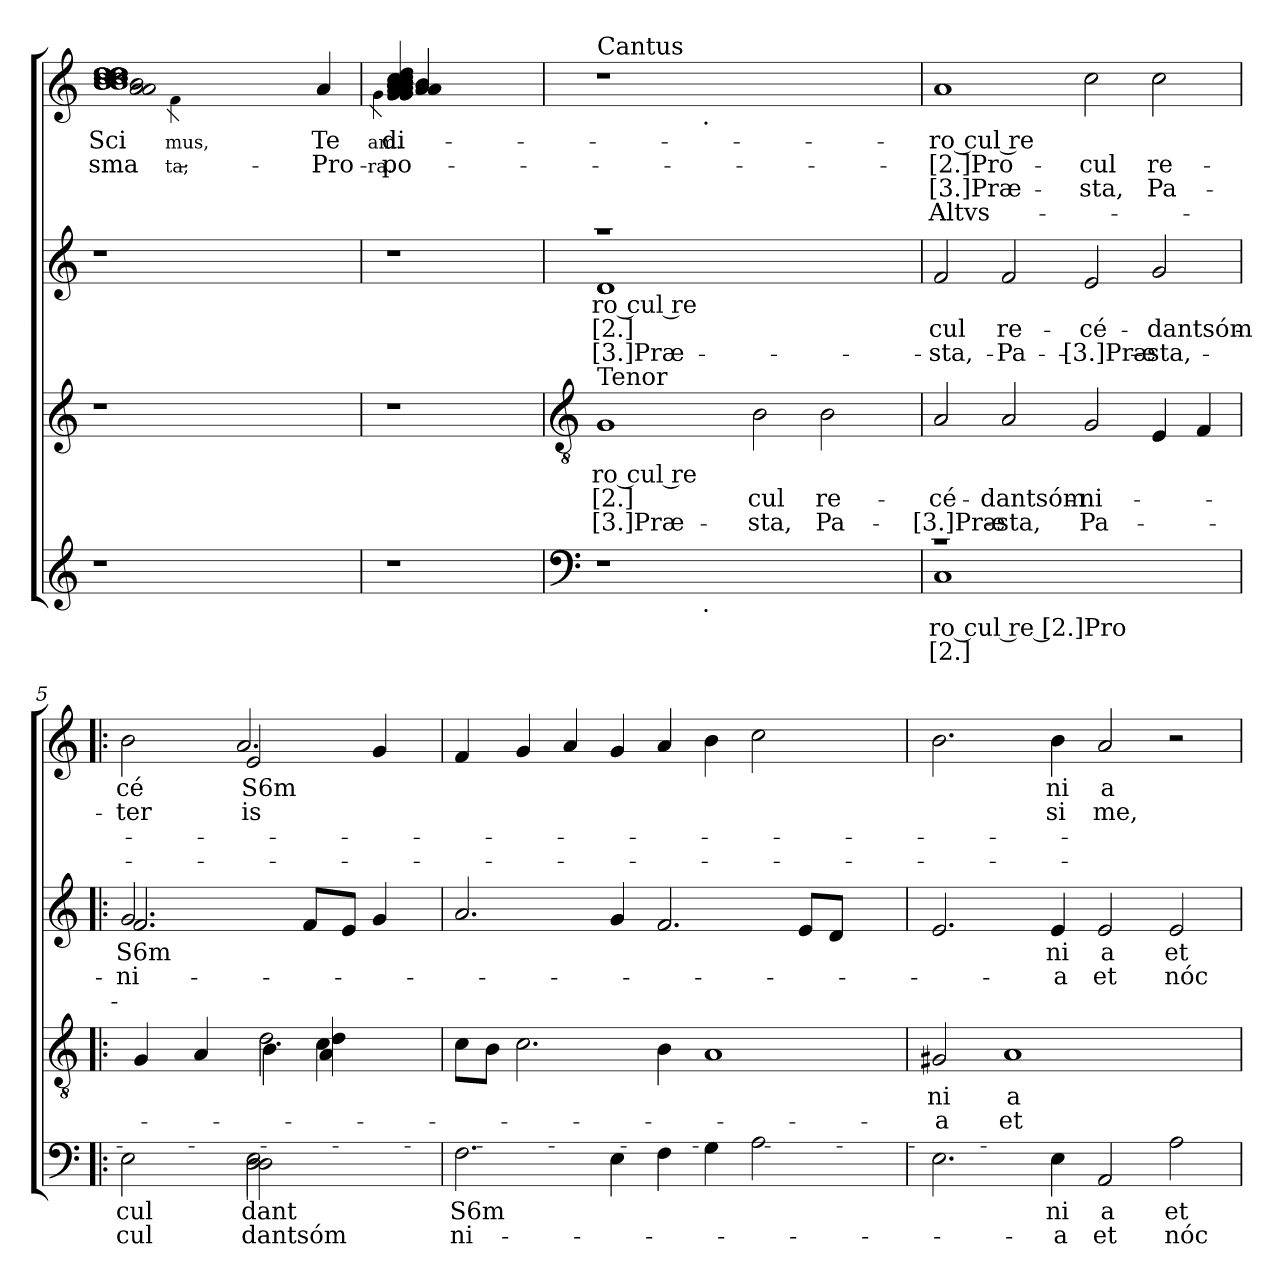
**kern	**text	**text	**kern	**text	**text	**text	**kern	**text	**text	**text	**kern	**text	**text	**text	**text
*part4	*part4	*part4	*part3	*part3	*part3	*part3	*part2	*part2	*part2	*part2	*part1	*part1	*part1	*part1	*part1
*staff4	*staff4	*staff4	*staff3	*staff3	*staff3	*staff3	*staff2	*staff2	*staff2	*staff2	*staff1	*staff1	*staff1	*staff1	*staff1
*clefG2	*	*	*clefG2	*	*	*	*clefG2	*	*	*	*clefG2	*	*	*	*
*k[]	*	*	*k[]	*	*	*	*k[]	*	*	*	*k[]	*	*	*	*
*C:	*	*	*C:	*	*	*	*C:	*	*	*	*C:	*	*	*	*
=1	=1	=1	=1	=1	=1	=1	=1	=1	=1	=1	=1	=1	=1	=1	=1
!	!	!	!	!	!	!	!	!	!	!	!LO:N:n=1:head=open	!	!	!	!
!	!	!	!	!	!	!	!	!	!	!	!LO:N:n=3:head=open	!	!	!	!
!	!	!	!	!	!	!	!	!	!	!	!LO:N:n=4:head=open	!	!	!	!
!	!	!	!	!	!	!	!	!	!	!	!LO:N:n=5:head=open	!	!	!	!
!	!	!	!	!	!	!	!	!	!	!	!LO:N:n=6:head=open	!	!	!	!
!	!	!	!	!	!	!	!	!	!	!	!LO:N:n=7:head=open	!	!	!	!
!	!	!	!	!	!	!	!	!	!	!	!LO:N:n=8:head=open	!	!	!	!
!	!	!	!	!	!	!	!	!	!	!	!LO:N:n=9:head=open	!	!	!	!
!	!	!	!	!	!	!	!	!	!	!	!LO:N:n=10:head=open	!	!	!	!
!	!	!	!	!	!	!	!	!	!	!	!LO:N:n=11:head=open	!	!	!	!
*	*	*	*	*	*	*	*	*	*	*	*^	*	*	*	*
*	*	*	*	*	*	*	*	*	*	*	*	*^	*	*	*	*
!	!	!	!	!	!	!	!	!	!	!	!LO:N:n=12:head=open	!	!LO:N:n=1:head=open	!LO:LY:b:rj	!LO:LY:b:rj	!	!
!	!	!	!	!	!	!	!	!	!	!	!	!	!LO:N:n=2:head=open	!	!	!	!
!	!	!	!	!	!	!	!	!	!	!	!	!	!LO:N:n=3:head=open	!LO:LY:b	!LO:LY:b	!	!
1r	.	.	1r	.	.	.	1r	.	.	.	1b 1b 1b 1cc 1cc 1cc 1dd 1dd 1dd 1dd 1dd 1dd	2.ryy	1a 1a 1b	Sci	-sma-	.	.
!	!	!	!	!	!	!	!	!	!	!	!	!	!	!LO:LY:b	!LO:LY:b	!	!
.	.	.	.	.	.	.	.	.	.	.	.	4qf\	.	mus,	-ta;	.	.
.	.	.	.	.	.	.	.	.	.	.	.	1ryy	.	.	.	.	.
1ryy	.	.	1ryy	.	.	.	1ryy	.	.	.	2.ryy	.	1ryy	.	.	.	.
!	!	!	!	!	!	!	!	!	!	!	!LO:N:head=solid	!	!	!LO:LY:b	!LO:LY:b	!	!
.	.	.	.	.	.	.	.	.	.	.	4a/	4ryy	.	Te	-Pro-	.	.
!!LO:LB:g=z	!!	!!
=2	=2	=2	=2	=2	=2	=2	=2	=2	=2	=2	=2	=2	=2	=2	=2	=2	=2
!	!	!	!	!	!	!	!	!	!	!	!	!	!	!LO:LY:b	!LO:LY:b	!	!
.	.	.	.	.	.	.	.	.	.	.	.	4qg\	.	-am.	-ra.	.	.
!	!	!	!	!	!	!	!	!	!	!	!LO:N:n=1:head=solid	!	!	!	!	!	!
!	!	!	!	!	!	!	!	!	!	!	!LO:N:n=2:head=solid	!	!	!	!	!	!
!	!	!	!	!	!	!	!	!	!	!	!LO:N:n=3:head=solid	!	!	!	!	!	!
!	!	!	!	!	!	!	!	!	!	!	!LO:N:n=4:head=solid	!	!	!	!	!	!
!	!	!	!	!	!	!	!	!	!	!	!LO:N:n=5:head=solid	!	!	!	!	!	!
!	!	!	!	!	!	!	!	!	!	!	!LO:N:n=6:head=solid	!	!	!	!	!	!
!	!	!	!	!	!	!	!	!	!	!	!LO:N:n=7:head=solid	!	!	!	!	!	!
!	!	!	!	!	!	!	!	!	!	!	!LO:N:n=8:head=solid	!	!	!	!	!	!
!	!	!	!	!	!	!	!	!	!	!	!LO:N:n=9:head=solid	!	!	!	!	!	!
!	!	!	!	!	!	!	!	!	!	!	!LO:N:n=10:head=solid	!	!	!	!	!	!
!	!	!	!	!	!	!	!	!	!	!	!LO:N:n=11:head=solid	!	!	!	!	!	!
!	!	!	!	!	!	!	!	!	!	!	!LO:N:n=12:head=solid	!	!LO:N:n=1:head=solid	!LO:LY:b	!LO:LY:b	!	!
!	!	!	!	!	!	!	!	!	!	!	!	!	!LO:N:n=2:head=solid	!	!	!	!
!	!	!	!	!	!	!	!	!	!	!	!	!	!LO:N:n=3:head=solid	!LO:LY:b	!LO:LY:b	!	!
1r	.	.	1r	.	.	.	1r	.	.	.	4g/ 4g/ 4a/ 4a/ 4b/ 4b/ 4b/ 4b/ 4b/ 4cc/ 4cc/ 4dd/	2.ryy	4a/ 4a/ 4b/	-di-	-po-	.	.
.	.	.	.	.	.	.	.	.	.	.	2.ryy	.	2.ryy	.	.	.	.
.	.	.	.	.	.	.	.	.	.	.	.	4ryy	.	.	.	.	.
*	*	*	*	*	*	*	*	*	*	*	*v	*v	*v	*	*	*	*
!!LO:LB:g=z
=3	=3	=3	=3	=3	=3	=3	=3	=3	=3	=3	=3	=3	=3	=3	=3
*clefF4	*	*	*clefGv2	*	*	*	*	*	*	*	*	*	*	*	*
*	*	*	*	*	*	*	*	*	*	*	*^	*	*	*	*
!	!	!	!	!	!	!	!	!	!	!	!LO:TX:a:t=Cantus	!	!	!	!	!
!	!	!	!LO:TX:a:t=Tenor	!	!	!	!	!	!	!	!	!	!	!	!	!
!LO:TX:a:t=Bassus	!	!	!	!	!	!	!	!	!	!	!	!	!	!	!	!
!	!	!	!	!LO:LY:b:rj	!LO:LY:b:rj	!LO:LY:b:rj	!	!LO:LY:b:rj	!LO:LY:b:rj	!LO:LY:b:rj	!	!	!	!	!	!
*^	*	*	*	*	*	*	*^	*	*	*	*	*	*	*	*	*
1r	2ryy	.	.	1G	ro cul re	[2.]	[3.]Præ-	1raa	1d	ro cul re	[2.]	[3.]Præ-	1r	2ryy	.	.	.	.
.	8.ryy	.	.	.	.	.	.	.	.	.	.	.	.	8.ryy	.	.	.	.
!	!	!	!	!	!	!	!	!	!	!	!	!	!	!LO:TX:b:t=.	!	!	!	!
!	!LO:TX:b:t=.	!	!	!	!	!	!	!	!	!	!	!	!	!	!	!	!	!
.	1ryy	.	.	.	.	.	.	.	.	.	.	.	.	1ryy	.	.	.	.
!	!	!	!	!	!	!LO:LY:b	!LO:LY:b	!	!	!	!	!	!	!	!	!	!	!
1ryy	.	.	.	2B\	.	cul	-sta,	1ryy	1ryy	.	.	.	1ryy	.	.	.	.	.
!	!	!	!	!	!	!LO:LY:b	!LO:LY:b	!	!	!	!	!	!	!	!	!	!	!
.	.	.	.	2B\	.	re-	Pa-	.	.	.	.	.	.	.	.	.	.	.
.	4ryy	.	.	.	.	.	.	.	.	.	.	.	.	4ryy	.	.	.	.
.	16ryy	.	.	.	.	.	.	.	.	.	.	.	.	16ryy	.	.	.	.
=4	=4	=4	=4	=4	=4	=4	=4	=4	=4	=4	=4	=4	=4	=4	=4	=4	=4	=4
!	!	!LO:LY:b:rj	!LO:LY:b:rj	!	!	!LO:LY:b	!LO:LY:b	!	!	!	!LO:LY:b	!LO:LY:b	!	!	!LO:LY:b:rj	!LO:LY:b:rj	!LO:LY:b:rj	!LO:LY:b:rj
*	*	*	*	*	*	*	*	*v	*v	*	*	*	*	*	*	*	*	*
*	*	*	*	*	*	*	*	*	*	*	*	*v	*v	*	*	*	*
1rc	1C	ro cul re [2.]Pro	[2.]	2A/	.	-cé-	-[3.]Præ-	2f/	.	cul	-sta,	1a	ro cul re	[2.]Pro-	[3.]Præ-	Altvs-
!	!	!	!	!	!	!LO:LY:b	!LO:LY:b	!	!	!LO:LY:b	!LO:LY:b	!	!	!	!	!
.	.	.	.	2A/	.	-dantsóm-	-sta,	2f/	.	re-	Pa-	.	.	.	.	.
!	!	!	!	!	!	!LO:LY:b	!LO:LY:b	!	!	!LO:LY:b	!LO:LY:b	!	!	!LO:LY:b	!LO:LY:b	!
1ryy	1ryy	.	.	2G/	.	-ni-	Pa-	2e/	.	-cé-	-[3.]Præ-	2cc\	.	-cul	-sta,	.
!	!	!	!	!	!	!	!	!	!	!LO:LY:b	!LO:LY:b	!	!	!LO:LY:b	!LO:LY:b	!
.	.	.	.	4E/	.	.	.	2g/	.	-dantsóm-	-sta,	2cc\	.	re-	Pa-	.
.	.	.	.	4F/	.	.	.	.	.	.	.	.	.	.	.	.
!!LO:LB:g=z
=5!|:	=5!|:	=5!|:	=5!|:	=5!|:	=5!|:	=5!|:	=5!|:	=5!|:	=5!|:	=5!|:	=5!|:	=5!|:	=5!|:	=5!|:	=5!|:	=5!|:
!	!	!LO:LY:b	!LO:LY:b	!	!	!	!	!	!LO:LY:b	!LO:LY:b	!	!	!LO:LY:b	!LO:LY:b	!	!
*^	*	*	*	*^	*	*	*	*^	*	*	*	*^	*	*	*	*
*	*	*^	*	*	*	*^	*	*	*	*	*	*	*	*	*	*	*	*	*	*
*	*	*	*	*	*	*	*	*^	*	*	*	*	*	*	*	*	*	*	*	*	*	*
8..ryy	2E\	2ryy	2ryy	cul	cul	8..ryy	32ryy	32ryy	32ryy	.	.	.	2.g/	2.f/	S6m	-ni-	.	2b\	2ryy	cé	-ter	.	.
.	.	.	.	.	.	.	4G/	2.ryy	2.ryy	.	.	.	.	.	.	.	.	.	.	.	.	.	.
4ryy	.	.	.	.	.	4ryy	.	.	.	.	.	.	.	.	.	.	.	.	.	.	.	.	.
.	.	.	.	.	.	.	4A/	.	.	.	.	.	.	.	.	.	.	.	.	.	.	.	.
32ryy	.	.	.	.	.	16ryy	.	.	.	.	.	.	.	.	.	.	.	.	.	.	.	.	.
!	!	!	!	!LO:LY:b	!LO:LY:b	!	!	!	!	!	!	!	!	!	!	!	!	!	!	!	!	!	!
!	!	!	!	!LO:LY:b	!LO:LY:b	!	!	!	!	!	!	!	!	!	!	!	!	!	!	!	!	!	!
!	!	!	!	!LO:LY:b	!LO:LY:b	!	!	!	!	!	!	!	!	!	!	!	!	!	!	!LO:LY:b	!LO:LY:b	!	!
!	!	!	!	!	!	!	!	!	!	!	!	!	!	!	!	!	!	!	!	!LO:LY:b	!LO:LY:b	!	!
2ryy	2E\	2D\	2D\	dant	-dantsóm-	.	.	.	.	.	.	.	.	.	.	.	.	2e/	2.a/	S6m	is	.	.
.	.	.	.	.	.	2.d\	4B\	.	.	.	.	.	.	.	.	.	.	.	.	.	.	.	.
.	.	.	.	.	.	.	.	.	.	.	.	.	8f/L	32ryy	.	.	.	.	.	.	.	.	.
.	.	.	.	.	.	.	4c\	4d\	4A/	.	.	.	.	2ryy	.	.	.	.	.	.	.	.	.
.	.	.	.	.	.	.	.	.	.	.	.	.	8e/J	.	.	.	.	.	.	.	.	.	.
4ryy	4ryy	4ryy	4ryy	.	.	.	.	.	.	.	.	.	4g/	.	.	.	.	4g/	.	.	.	.	.
.	.	.	.	.	.	.	4ryy	4ryy	4ryy	.	.	.	.	.	.	.	.	.	.	.	.	.	.
32ryy	32ryy	32ryy	32ryy	.	.	.	.	.	.	.	.	.	32ryy	.	.	.	.	32ryy	32ryy	.	.	.	.
*	*	*	*	*	*	*v	*v	*v	*v	*	*	*	*	*	*	*	*	*	*	*	*	*	*
*	*	*	*	*	*	*	*	*	*	*v	*v	*	*	*	*	*	*	*	*	*
=6	=6	=6	=6	=6	=6	=6	=6	=6	=6	=6	=6	=6	=6	=6	=6	=6	=6	=6	=6
!	!	!	!	!LO:LY:b	!LO:LY:b	!	!	!	!	!	!	!	!	!	!	!	!	!	!
*v	*v	*v	*v	*	*	*	*	*	*	*	*	*	*	*v	*v	*	*	*	*
2.F\	S6m	-ni-	8c\L	.	.	.	2.a/	.	.	.	4f/	.	.	.	.
.	.	.	8B\J	.	.	.	.	.	.	.	.	.	.	.	.
.	.	.	2.c\	.	.	.	.	.	.	.	4g/	.	.	.	.
.	.	.	.	.	.	.	.	.	.	.	4a/	.	.	.	.
4E\	.	.	.	.	.	.	4g/	.	.	.	4g/	.	.	.	.
4F\	.	.	4B\	.	.	.	2.f/	.	.	.	4a/	.	.	.	.
4G\	.	.	1A	.	.	.	.	.	.	.	4b\	.	.	.	.
2A\	.	.	.	.	.	.	.	.	.	.	2cc\	.	.	.	.
.	.	.	.	.	.	.	8e/L	.	.	.	.	.	.	.	.
.	.	.	.	.	.	.	8d/J	.	.	.	.	.	.	.	.
4ryy	.	.	.	.	.	.	4ryy	.	.	.	4ryy	.	.	.	.
=7	=7	=7	=7	=7	=7	=7	=7	=7	=7	=7	=7	=7	=7	=7	=7
!	!	!	!	!LO:LY:b	!LO:LY:b	!	!	!	!	!	!	!	!	!	!
2.E\	.	.	2G#X/	ni	-a	.	2.e/	.	.	.	2.b\	.	.	.	.
!	!	!	!	!LO:LY:b	!LO:LY:b	!	!	!	!	!	!	!	!	!	!
.	.	.	1A	a	et	.	.	.	.	.	.	.	.	.	.
!	!LO:LY:b	!LO:LY:b	!	!	!	!	!	!LO:LY:b	!LO:LY:b	!	!	!LO:LY:b	!LO:LY:b	!	!
4E\	ni	-a	.	.	.	.	4e/	ni	-a	.	4b\	ni	si	.	.
!	!LO:LY:b	!LO:LY:b	!	!	!	!	!	!LO:LY:b	!LO:LY:b	!	!	!LO:LY:b	!LO:LY:b	!	!
2AA/	a	et	.	.	.	.	2e/	a	et	.	2a/	a	me,	.	.
!	!LO:LY:b	!LO:LY:b	!	!	!	!	!	!LO:LY:b	!LO:LY:b	!	!	!	!	!	!
2A\	et	nóc-	2ryy	.	.	.	2e/	et	nóc-	.	2r	.	.	.	.
=	=	=	=	=	=	=	=	=	=	=	=	=	=	=	=
*-	*-	*-	*-	*-	*-	*-	*-	*-	*-	*-	*-	*-	*-	*-	*-
